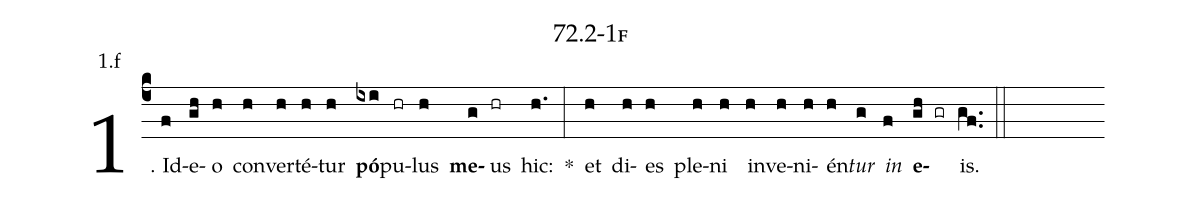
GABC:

name: 72.2-1f;
annotation: 1.f;
%%
(c4)1. Id(f)e(gh)o(h) con(h)ver(h)té(h)tur(h) <b>pó</b>(ixi)pu(hr)lus(h) <b>me</b>(g)us(hr) hic:(h.) *(:) et(h) di(h)es(h) ple(h)ni(h) in(h)ve(h)ni(h)én(h)<i>tur</i>(g) <i>in</i>(f) <b>e</b>(gh gr)is.(gf..) (::)


%E(h) u(h) o(g) u(f) a(gh) e.(gf..) (::)
